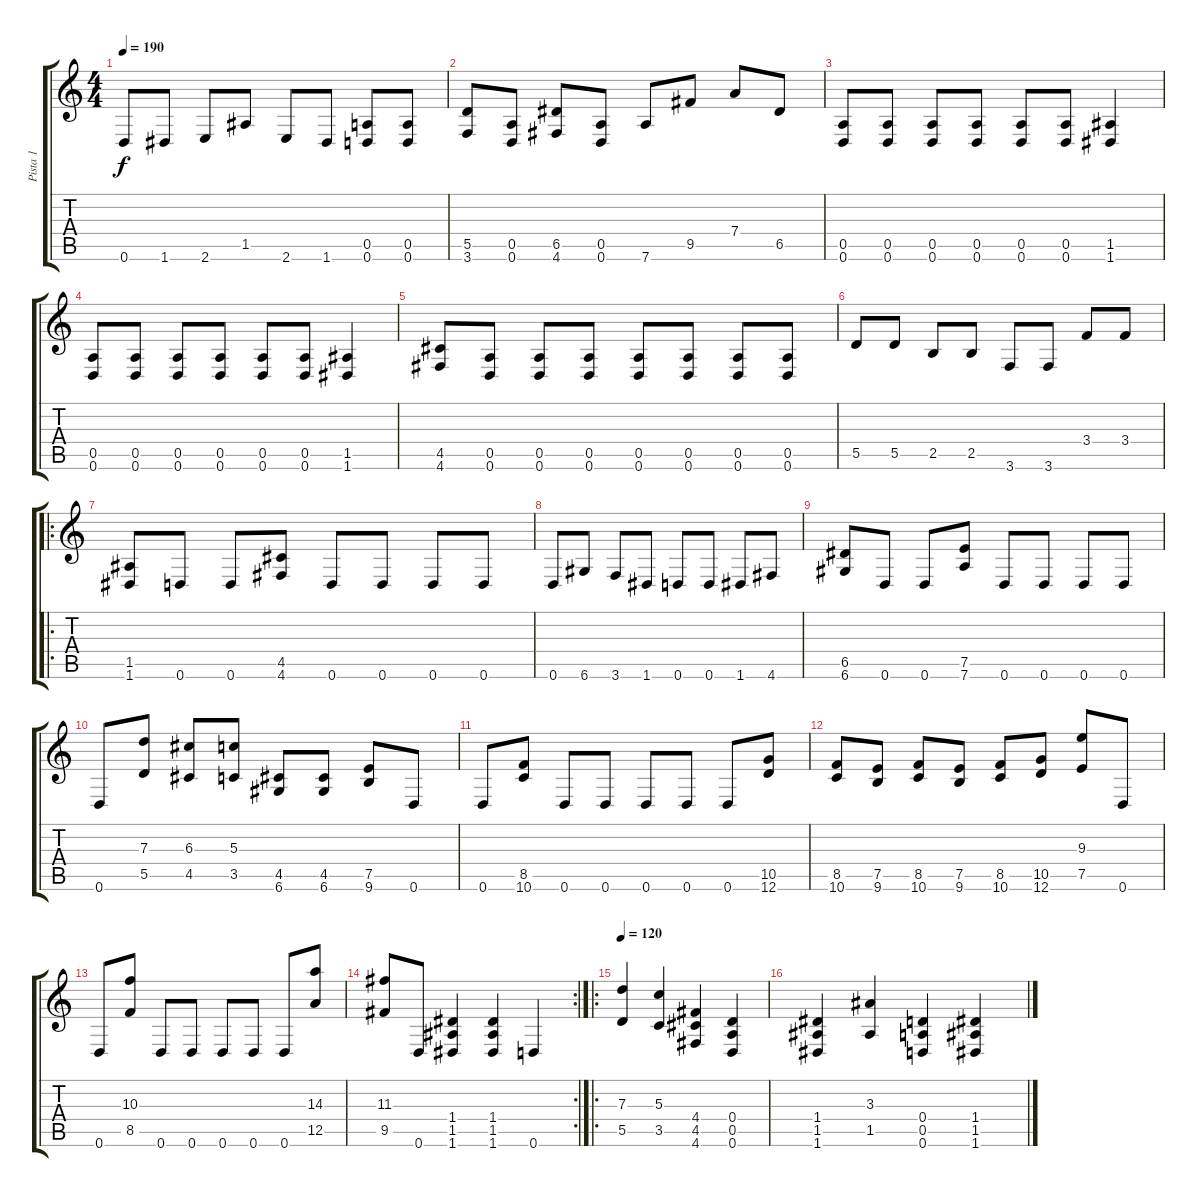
\track ("Pista 1" "Pista 1") {instrument distortionguitar}
\staff {score tabs}
\tuning (E4 B3 G3 D3 A2 D2) {hide}
\ts (4 4)
\tempo 190
\clef g2
\ks c
0.6.8{dy f} 1.6.8 2.6.8 1.5.8 2.6.8 1.6.8 (0.5 0.6).8 (0.5 0.6).8 |
(5.5 3.6).8 (0.5 0.6).8 (6.5 4.6).8 (0.5 0.6).8 7.6.8 9.5.8 7.4.8 6.5.8 |
(0.5 0.6).8 (0.5 0.6).8 (0.5 0.6).8 (0.5 0.6).8 (0.5 0.6).8 (0.5 0.6).8 (1.5 1.6).4 |
(0.5 0.6).8 (0.5 0.6).8 (0.5 0.6).8 (0.5 0.6).8 (0.5 0.6).8 (0.5 0.6).8 (1.5 1.6).4 |
(4.5 4.6).8 (0.5 0.6).8 (0.5 0.6).8 (0.5 0.6).8 (0.5 0.6).8 (0.5 0.6).8 (0.5 0.6).8 (0.5 0.6).8 |
5.5.8 5.5.8 2.5.8 2.5.8 3.6.8 3.6.8 3.4.8 3.4.8 |
\ro
(1.5 1.6).8 0.6.8 0.6.8 (4.5 4.6).8 0.6.8 0.6.8 0.6.8 0.6.8 |
0.6.8 6.6.8 3.6.8 1.6.8 0.6.8 0.6.8 1.6.8 4.6.8 |
(6.5 6.6).8 0.6.8 0.6.8 (7.5 7.6).8 0.6.8 0.6.8 0.6.8 0.6.8 |
0.6.8 (7.3 5.5).8 (6.3 4.5).8 (5.3 3.5).8 (4.5 6.6).8 (4.5 6.6).8 (7.5 9.6).8 0.6.8 |
0.6.8 (8.5 10.6).8 0.6.8 0.6.8 0.6.8 0.6.8 0.6.8 (10.5 12.6).8 |
(8.5 10.6).8 (7.5 9.6).8 (8.5 10.6).8 (7.5 9.6).8 (8.5 10.6).8 (10.5 12.6).8 (9.3 7.5).8 0.6.8 |
0.6.8 (10.3 8.5).8 0.6.8 0.6.8 0.6.8 0.6.8 0.6.8 (14.3 12.5).8 |
\rc 2
(11.3 9.5).8 0.6.8 (1.4 1.5 1.6).4 (1.4 1.5 1.6).4 0.6.4 |
\ro
\tempo 120
(7.3 5.5).4 (5.3 3.5).4 (4.4 4.5 4.6).4 (0.4 0.5 0.6).4 |
(1.4 1.5 1.6).4 (3.3 1.5).4 (0.4 0.5 0.6).4 (1.4 1.5 1.6).4
